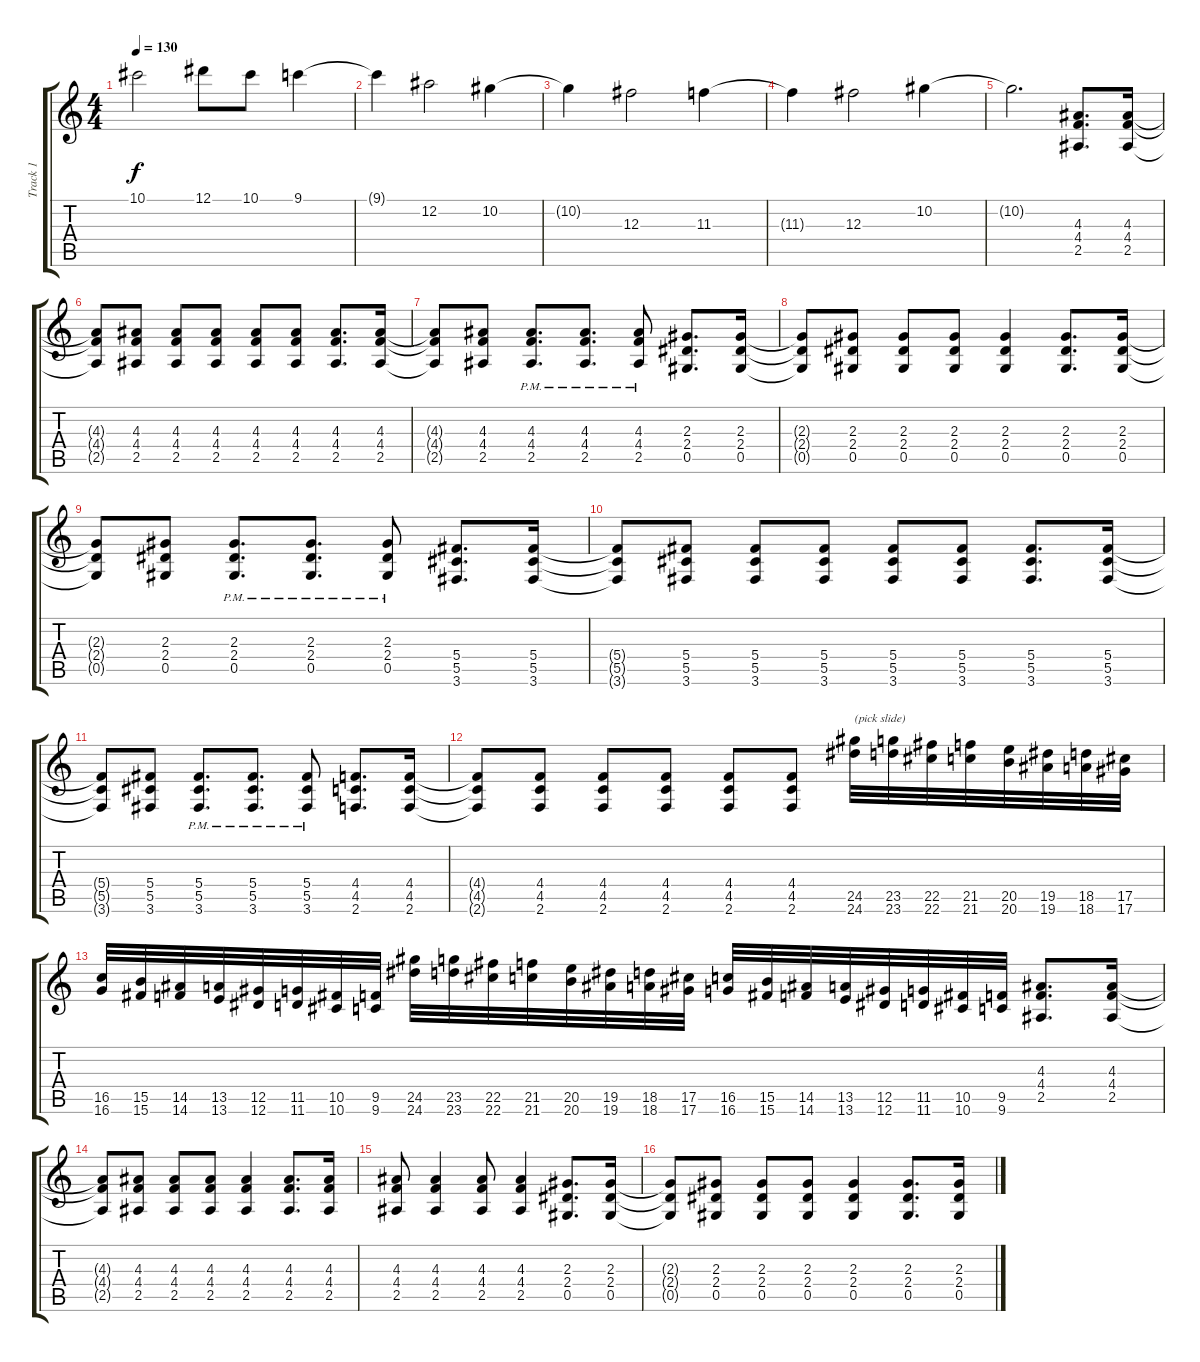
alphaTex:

\track ("Track 1" "Track 1") {instrument overdrivenguitar}
\staff {score tabs}
\tuning (Eb4 Bb3 Gb3 Db3 Ab2 Eb2) {hide}
\ts (4 4)
\tempo 130
\clef g2
\ks c
10.1{t}.2{dy f} 12.1.8 10.1.8 9.1.4 |
9.1{t}.4 12.2.2 10.2.4 |
10.2{t}.4 12.3.2 11.3.4 |
11.3{t}.4 12.3.2 10.2.4 |
10.2{t}.2{d} (4.3 4.4 2.5).8{d} (4.3 4.4 2.5).16 |
(4.3{t} 4.4{t} 2.5{t}).8 (4.3 4.4 2.5).8 (4.3 4.4 2.5).8 (4.3 4.4 2.5).8 (4.3 4.4 2.5).8 (4.3 4.4 2.5).8 (4.3 4.4 2.5).8{d} (4.3 4.4 2.5).16 |
(4.3{t} 4.4{t} 2.5{t}).8 (4.3 4.4 2.5).8 (4.3{pm} 4.4{pm} 2.5{pm}).8{d} (4.3{pm} 4.4{pm} 2.5{pm}).8{d} (4.3{pm} 4.4{pm} 2.5{pm}).8 (2.3 2.4 0.5).8{d} (2.3 2.4 0.5).16 |
(2.3{t} 2.4{t} 0.5{t}).8 (2.3 2.4 0.5).8 (2.3 2.4 0.5).8 (2.3 2.4 0.5).8 (2.3 2.4 0.5).4 (2.3 2.4 0.5).8{d} (2.3 2.4 0.5).16 |
(2.3{t} 2.4{t} 0.5{t}).8 (2.3 2.4 0.5).8 (2.3{pm} 2.4{pm} 0.5{pm}).8{d} (2.3{pm} 2.4{pm} 0.5{pm}).8{d} (2.3{pm} 2.4{pm} 0.5{pm}).8 (5.4 5.5 3.6).8{d} (5.4 5.5 3.6).16 |
(5.4{t} 5.5{t} 3.6{t}).8 (5.4 5.5 3.6).8 (5.4 5.5 3.6).8 (5.4 5.5 3.6).8 (5.4 5.5 3.6).8 (5.4 5.5 3.6).8 (5.4 5.5 3.6).8{d} (5.4 5.5 3.6).16 |
(5.4{t} 5.5{t} 3.6{t}).8 (5.4 5.5 3.6).8 (5.4{pm} 5.5{pm} 3.6{pm}).8{d} (5.4{pm} 5.5{pm} 3.6{pm}).8{d} (5.4{pm} 5.5{pm} 3.6{pm}).8 (4.4 4.5 2.6).8{d} (4.4 4.5 2.6).16 |
(4.4{t} 4.5{t} 2.6{t}).8 (4.4 4.5 2.6).8 (4.4 4.5 2.6).8 (4.4 4.5 2.6).8 (4.4 4.5 2.6).8 (4.4 4.5 2.6).8 (24.5 24.6).32{txt "(pick slide)"} (23.5 23.6).32 (22.5 22.6).32 (21.5 21.6).32 (20.5 20.6).32 (19.5 19.6).32 (18.5 18.6).32 (17.5 17.6).32 |
(16.5 16.6).32 (15.5 15.6).32 (14.5 14.6).32 (13.5 13.6).32 (12.5 12.6).32 (11.5 11.6).32 (10.5 10.6).32 (9.5 9.6).32 (24.5 24.6).32 (23.5 23.6).32 (22.5 22.6).32 (21.5 21.6).32 (20.5 20.6).32 (19.5 19.6).32 (18.5 18.6).32 (17.5 17.6).32 (16.5 16.6).32 (15.5 15.6).32 (14.5 14.6).32 (13.5 13.6).32 (12.5 12.6).32 (11.5 11.6).32 (10.5 10.6).32 (9.5 9.6).32 (4.3 4.4 2.5).8{d} (4.3 4.4 2.5).16 |
(4.3{t} 4.4{t} 2.5{t}).8 (4.3 4.4 2.5).8 (4.3 4.4 2.5).8 (4.3 4.4 2.5).8 (4.3 4.4 2.5).4 (4.3 4.4 2.5).8{d} (4.3 4.4 2.5).16 |
(4.3 4.4 2.5).8 (4.3 4.4 2.5).4 (4.3 4.4 2.5).8 (4.3 4.4 2.5).4 (2.3 2.4 0.5).8{d} (2.3 2.4 0.5).16 |
(2.3{t} 2.4{t} 0.5{t}).8 (2.3 2.4 0.5).8 (2.3 2.4 0.5).8 (2.3 2.4 0.5).8 (2.3 2.4 0.5).4 (2.3 2.4 0.5).8{d} (2.3 2.4 0.5).16
